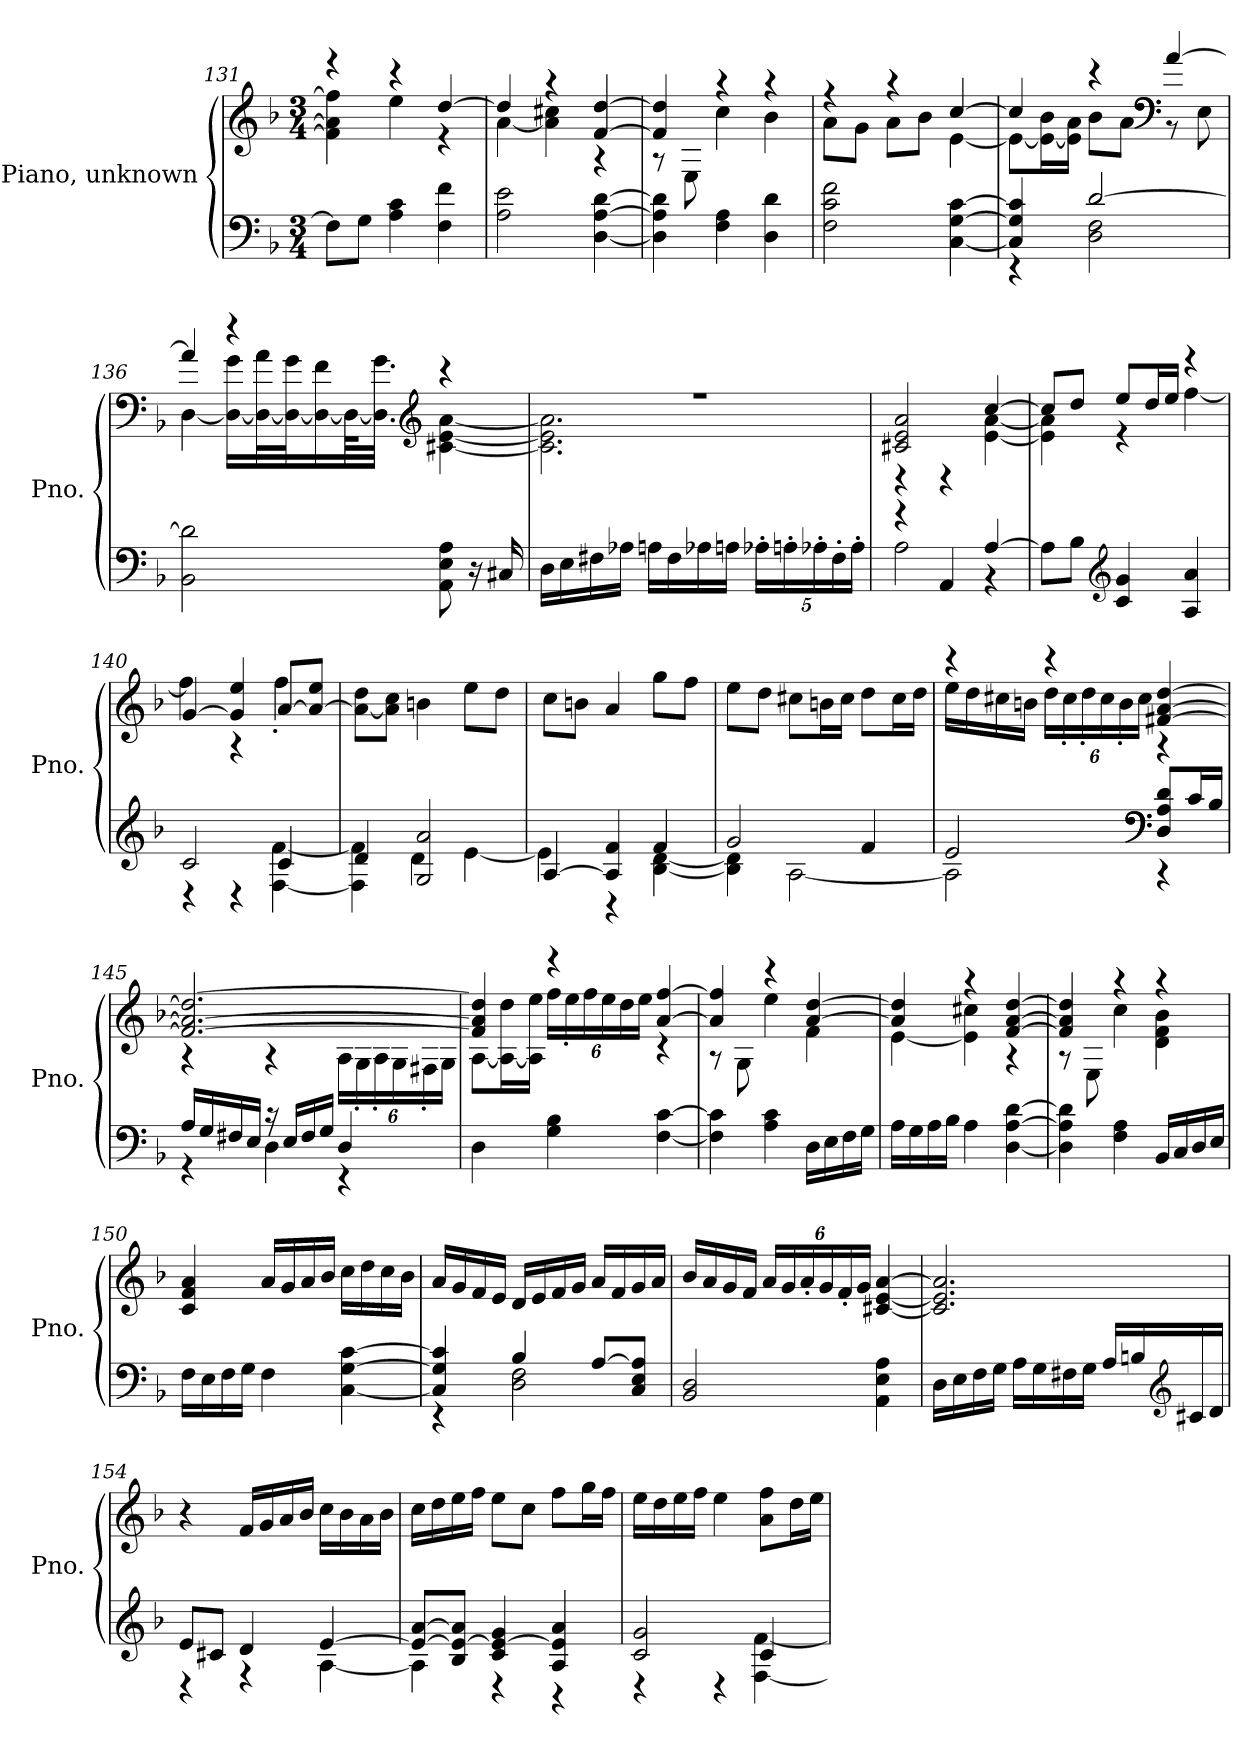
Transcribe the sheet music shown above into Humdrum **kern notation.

**kern	**kern
*part1	*part1
*staff2	*staff1
*I"Piano, unknown	*
*I'Pno.	*
*clefF4	*clefG2
*k[b-]	*k[b-]
*M3/4	*M3/4
=131	=131
*	*^
8F\L]	4r	4f\] 4a\] 4ff\]
8G\J	.	.
4A\ 4c\	4r	4ee\
4F\ 4f\	[4dd/	4r
=132	=132	=132
2A\ 2e\	4dd/]	[4a\
.	4r	4a\] 4cc#X\
[4D\ [4A\ [4d\	[4f/ [4dd/	4r
=133	=133	=133
4D\] 4A\] 4d\]	4f/] 4dd/]	8r
.	.	8E\
4F\ 4A\	4r	4cc\
4D\ 4d\	4r	4b-\
=134	=134	=134
2F\ 2c\ 2f\	4r	8a\L
.	.	8g\J
.	4r	8a\L
.	.	8b-\J
[4C\ [4G\ [4c\	[4cc/	[4e\
=135	=135	=135
*^	*	*
4C/] 4G/] 4c/]	4r	4cc/]	8e\L_
.	.	.	16e\_ 16b-\L
.	.	.	16e\] 16a\JJ
[2d/	2D\ 2F\	4r	8b-\L
.	.	.	8a\J
*	*	*clefF4	*
.	.	[4a/	8r
.	.	.	8E\
*v	*v	*	*
!!LO:PB:g=z	!!
=136	=136	=136
2BB-\ 2d\]	4a/]	[4D\
.	4r	16D\_ 16g\LL
.	.	32D\_ 32a\L
.	.	32D\_ 32g\J
.	.	16D\_ 16f\
.	.	64D\KL_
.	.	32.D\] 32.g\JJJ
*	*clefG2	*
8AA\ 8E\ 8A\	4r	[4c#X\ [4e\ [4a\
16r	.	.
16C#X/	.	.
=137	=137	=137
16D\LL	2.r	2.c#\] 2.e\] 2.a\]
16E\	.	.
16F#X\	.	.
16A-X\JJ	.	.
16An\LL	.	.
16F#\	.	.
16A-X\	.	.
16An\JJ	.	.
*Xbrackettup	*	*
20A-X'\LL	.	.
20An'\	.	.
20A-X'\	.	.
20F#'\	.	.
20A-'\JJ	.	.
=138	=138	=138
*^	*	*
4r	2A\	2c#X/ 2e/ 2a/	4r
4AA/	.	.	4r
[4A/	4r	[4cc/	[4e\ [4a\
*v	*v	*	*
!!LO:LB:g=z	!!
=139	=139	=139
8A\L]	8cc/L]	4e\] 4a\]
8B-\J	8dd/J	.
*clefG2	*	*
4c/ 4g/	8ee/L	4r
.	16dd/L	.
.	16ee/JJ	.
4A/ 4a/	4r	[4ff\
=140	=140	=140
*^	*	*
2c/	4r	[4g/	4ff\]
.	4r	4g/] 4ee/	4r
4c/	[4F\ [4f\	[8a/L	4ff'\
.	.	8a/_ 8ee/J	.
*	*	*v	*v
=141	=141	=141
4d/	4F\] 4f\]	8a\_ 8dd\L
.	.	8a\] 8cc\J
2G/ 2a/	4d\	4bn\
.	[4e\	8ee\L
.	.	8dd\J
=142	=142	=142
[4A/	4e\]	8cc\L
.	.	8bn\J
4A/] 4f/	4r	4a/
4f/	[4B-\ [4d\	8gg\L
.	.	8ff\J
=143	=143	=143
2g/	4B-\] 4d\]	8ee\L
.	.	8dd\J
.	[2A\	8cc#X\L
.	.	16bn\L
.	.	16cc#\JJ
4f/	.	8dd\L
.	.	16cc#\L
.	.	16dd\JJ
!!LO:LB:g=z
=144	=144	=144
*	*	*^
2e/	2A\]	4r	16ee\LL
.	.	.	16dd\
.	.	.	16cc#X\
.	.	.	16bn\JJ
*	*	*	*Xbrackettup
.	.	4r	24dd\LL
.	.	.	24cc#'\
.	.	.	24dd'\
.	.	.	24cc#\
.	.	.	24b'\
.	.	.	24cc#\JJ
*clefF4	*	*	*
8D/ 8A/ 8d/L	4r	[4f#X/ [4a/ [4dd/	4r
16c/L	.	.	.
16B-/JJ	.	.	.
=145	=145	=145	=145
16A/LL	4r	2.f#/_ 2.a/_ 2.dd/_	4r
16G/	.	.	.
16F#X/	.	.	.
16E/JJ	.	.	.
16r	4D\	.	4r
16E/LL	.	.	.
16F#/	.	.	.
16G/JJ	.	.	.
4D/	4r	.	24A\LL
.	.	.	24G'\
.	.	.	24A'\
.	.	.	24G\
.	.	.	24F#X'\
.	.	.	24G\JJ
*v	*v	*	*
=146	=146	=146
4D\	4f#/] 4a/] 4dd/]	[8A\L
.	.	16A\_ 16dd\L
.	.	16A\] 16ee\JJ
4G\ 4B-\	4r	24ff\LL
.	.	24ee'\
.	.	24ff\
.	.	24ee\
.	.	24dd\
.	.	24ee\JJ
[4F\ [4c\	[4a/ [4ff/	4r
!!LO:LB:g=z	!!
=147	=147	=147
4F\] 4c\]	4a/] 4ff/]	8r
.	.	8G\
4A\ 4c\	4r	4ee\
16D\LL	[4a/ [4dd/	4f\
16E\	.	.
16F\	.	.
16G\JJ	.	.
=148	=148	=148
16A\LL	4a/] 4dd/]	[4e\
16G\	.	.
16A\	.	.
16B-\JJ	.	.
4A\	4r	4e\] 4cc#X\
[4D\ [4A\ [4d\	[4f/ [4a/ [4dd/	4r
=149	=149	=149
4D\] 4A\] 4d\]	4f/] 4a/] 4dd/]	8r
.	.	8E\
4F\ 4A\	4r	4cc\
16BB-/LL	4r	4d\ 4f\ 4b-\
16C/	.	.
16D/	.	.
16E/JJ	.	.
*	*v	*v
=150	=150
16F\LL	4c/ 4f/ 4a/
16E\	.
16F\	.
16G\JJ	.
4F\	16a/LL
.	16g/
.	16a/
.	16b-/JJ
[4C\ [4G\ [4c\	16cc\LL
.	16dd\
.	16cc\
.	16b-\JJ
!!LO:LB:g=z
=151	=151
*^	*
4C/] 4G/] 4c/]	4r	16a/LL
.	.	16g/
.	.	16f/
.	.	16e/JJ
4B-/	2D\ 2F\	16d/LL
.	.	16e/
.	.	16f/
.	.	16g/JJ
[8A/L	.	16a/LL
.	.	16f/
8C/ 8E/ 8A/]J	.	16g/
.	.	16a/JJ
*v	*v	*
=152	=152
2BB-/ 2D/	16b-/LL
.	16a/
.	16g/
.	16f/JJ
.	24a/LL
.	24g/
.	24a'/
.	24g/
.	24f'/
.	24g/JJ
4AA\ 4E\ 4A\	[4c#X/ [4e/ [4a/
=153	=153
16D\LL	2.c#/] 2.e/] 2.a/]
16E\	.
16F\	.
16G\JJ	.
16A\LL	.
16G\	.
16F#X\	.
16G\JJ	.
16A/LL	.
16Bn/	.
*clefG2	*
16c#X/	.
16d/JJ	.
!!LO:LB:g=z
=154	=154
*^	*
8e/L	4r	4r
8c#X/J	.	.
4d/	4r	16f/LL
.	.	16g/
.	.	16a/
.	.	16b-/JJ
[4e/	[4A\	16cc\LL
.	.	16b-\
.	.	16a\
.	.	16b-\JJ
=155	=155	=155
8e/_ [8a/L	4A\]	16cc\LL
.	.	16dd\
8B-/ 8e/_ 8a/]J	.	16ee\
.	.	16ff\JJ
4c/ 4e/_ 4g/	4r	8ee\L
.	.	8cc\J
4A/ 4e/] 4a/	4r	8ff\L
.	.	16gg\L
.	.	16ff\JJ
=156	=156	=156
2c/ 2g/	4r	16ee\LL
.	.	16dd\
.	.	16ee\
.	.	16ff\JJ
.	4r	4ee\
4c/	[4F\ [4f\	8a\ 8ff\L
.	.	16dd\L
.	.	16ee\JJ
*v	*v	*
=	=
*-	*-
